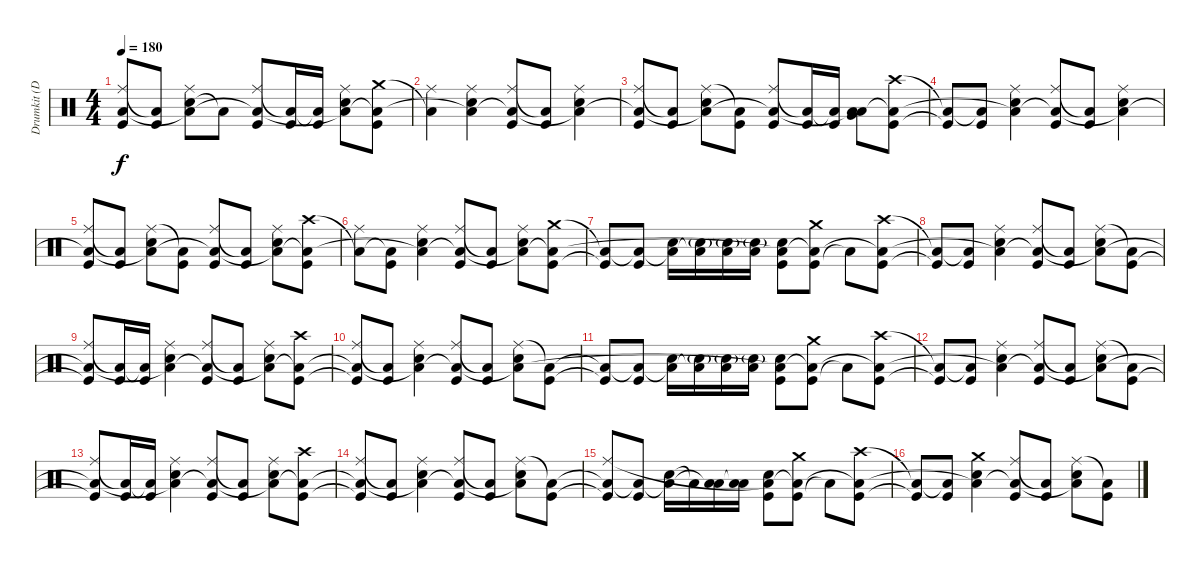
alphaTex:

\track ("Drumkit (DeGrasso)" "Drumkit (D") {instrument percussion}
\staff {score}
\articulation defaults
\ts (4 4)
\tempo 180
\clef neutral
\ks c
("Kick (hit)" "Ride (middle)" "Low Floor Tom (hit)"{t}).8{dy f} ("Kick (hit)" "Low Floor Tom (hit)"{t}).8 ("Snare (hit) 2" "Ride (middle)" "Low Floor Tom (hit)"{t}).8 "Low Floor Tom (hit)"{t}.8 ("Kick (hit)" "Ride (middle)" "Low Floor Tom (hit)"{t}).8 ("Kick (hit)" "Low Floor Tom (hit)"{t}).16 ("Kick (hit)" "Low Floor Tom (hit)"{t}).16 ("Snare (hit) 2" "Ride (middle)" "Low Floor Tom (hit)"{t}).8 ("Kick (hit)" "Crash medium (hit)" "Low Floor Tom (hit)"{t}).8 |
("Ride (middle)" "Low Floor Tom (hit)"{t}).4 ("Snare (hit) 2" "Ride (middle)" "Low Floor Tom (hit)"{t}).4 ("Kick (hit)" "Ride (middle)" "Low Floor Tom (hit)"{t}).8 ("Kick (hit)" "Low Floor Tom (hit)"{t}).8 ("Snare (hit) 2" "Ride (middle)" "Low Floor Tom (hit)"{t}).4 |
("Kick (hit)" "Ride (middle)" "Low Floor Tom (hit)"{t}).8 ("Kick (hit)" "Low Floor Tom (hit)"{t}).8 ("Snare (hit) 2" "Ride (middle)" "Low Floor Tom (hit)"{t}).8 ("Kick (hit)" "Low Floor Tom (hit)"{t}).8 ("Kick (hit)" "Ride (middle)" "Low Floor Tom (hit)"{t}).8 ("Kick (hit)" "Low Floor Tom (hit)"{t}).16 ("Kick (hit)" "Low Floor Tom (hit)"{t}).16 ("Very Low Tom (hit)" "Low Tom (hit)" "Low Floor Tom (hit)"{t}).8 ("Kick (hit)" "Crash high (hit)" "Low Floor Tom (hit)"{t}).8 |
("Kick (hit)"{t} "Low Floor Tom (hit)"{t}).8 ("Kick (hit)" "Low Floor Tom (hit)"{t}).8 ("Snare (hit) 2" "Ride (middle)" "Low Floor Tom (hit)"{t}).4 ("Kick (hit)" "Ride (middle)" "Low Floor Tom (hit)"{t}).8 ("Kick (hit)" "Low Floor Tom (hit)"{t}).8 ("Snare (hit) 2" "Ride (middle)" "Low Floor Tom (hit)"{t}).4 |
("Kick (hit)" "Ride (middle)" "Low Floor Tom (hit)"{t}).8 ("Kick (hit)" "Low Floor Tom (hit)"{t}).8 ("Snare (hit) 2" "Ride (middle)" "Low Floor Tom (hit)"{t}).8 ("Kick (hit)" "Low Floor Tom (hit)"{t}).8 ("Kick (hit)" "Ride (middle)" "Low Floor Tom (hit)"{t}).8 ("Kick (hit)" "Low Floor Tom (hit)"{t}).8 ("Snare (hit) 2" "Ride (middle)" "Low Floor Tom (hit)"{t}).8 ("Kick (hit)" "Crash high (hit)" "Low Floor Tom (hit)"{t}).8 |
("Ride (middle)" "Low Floor Tom (hit)"{t}).8 ("Kick (hit)" "Low Floor Tom (hit)"{t}).8 ("Snare (hit) 2" "Ride (middle)" "Low Floor Tom (hit)"{t}).4 ("Kick (hit)" "Ride (middle)" "Low Floor Tom (hit)"{t}).8 ("Kick (hit)" "Low Floor Tom (hit)"{t}).8 ("Snare (hit) 2" "Ride (middle)" "Low Floor Tom (hit)"{t}).8 ("Kick (hit)" "Crash medium (hit)" "Low Floor Tom (hit)"{t}).8 |
("Kick (hit)"{t} "Low Floor Tom (hit)"{t}).8 ("Kick (hit)" "Low Floor Tom (hit)"{t}).8 ("Snare (hit) 2" "Low Floor Tom (hit)"{t}).16 ("Snare (hit) 2"{g} "Low Floor Tom (hit)"{t}).16 ("Snare (hit) 2"{g} "Low Floor Tom (hit)"{t}).16 ("Snare (hit) 2"{g} "Low Floor Tom (hit)"{t}).16 ("Kick (hit)" "Snare (hit) 2" "Low Floor Tom (hit)"{t}).8 ("Kick (hit)" "Crash medium (hit)" "Low Floor Tom (hit)"{t}).8 "Low Floor Tom (hit)"{t}.8 ("Kick (hit)" "Crash high (hit)" "Low Floor Tom (hit)"{t}).8 |
("Kick (hit)"{t} "Low Floor Tom (hit)"{t}).8 ("Kick (hit)" "Low Floor Tom (hit)"{t}).8 ("Snare (hit) 2" "Ride (middle)" "Low Floor Tom (hit)"{t}).4 ("Kick (hit)" "Ride (middle)" "Low Floor Tom (hit)"{t}).8 ("Kick (hit)" "Low Floor Tom (hit)"{t}).8 ("Snare (hit) 2" "Ride (middle)" "Low Floor Tom (hit)"{t}).8 ("Kick (hit)" "Low Floor Tom (hit)"{t}).8 |
("Kick (hit)"{t} "Ride (middle)" "Low Floor Tom (hit)"{t}).8 ("Kick (hit)" "Low Floor Tom (hit)"{t}).16 ("Kick (hit)" "Low Floor Tom (hit)"{t}).16 ("Snare (hit) 2" "Ride (middle)" "Low Floor Tom (hit)"{t}).4 ("Kick (hit)" "Ride (middle)" "Low Floor Tom (hit)"{t}).8 ("Kick (hit)" "Low Floor Tom (hit)"{t}).8 ("Snare (hit) 2" "Ride (middle)" "Low Floor Tom (hit)"{t}).8 ("Kick (hit)" "Crash high (hit)" "Low Floor Tom (hit)"{t}).8 |
("Kick (hit)"{t} "Ride (middle)" "Low Floor Tom (hit)"{t}).8 ("Kick (hit)" "Low Floor Tom (hit)"{t}).8 ("Snare (hit) 2" "Ride (middle)" "Low Floor Tom (hit)"{t}).4 ("Kick (hit)" "Ride (middle)" "Low Floor Tom (hit)"{t}).8 ("Kick (hit)" "Low Floor Tom (hit)"{t}).8 ("Snare (hit) 2" "Ride (middle)" "Low Floor Tom (hit)"{t}).8 ("Kick (hit)" "Low Floor Tom (hit)"{t}).8 |
("Kick (hit)"{t} "Low Floor Tom (hit)"{t}).8 ("Kick (hit)" "Low Floor Tom (hit)"{t}).8 ("Snare (hit) 2" "Low Floor Tom (hit)"{t}).16 ("Snare (hit) 2"{g} "Low Floor Tom (hit)"{t}).16 ("Snare (hit) 2"{g} "Low Floor Tom (hit)"{t}).16 ("Snare (hit) 2"{g} "Low Floor Tom (hit)"{t}).16 ("Kick (hit)" "Snare (hit) 2" "Low Floor Tom (hit)"{t}).8 ("Kick (hit)" "Crash medium (hit)" "Low Floor Tom (hit)"{t}).8 "Low Floor Tom (hit)"{t}.8 ("Kick (hit)" "Crash high (hit)" "Low Floor Tom (hit)"{t}).8 |
("Kick (hit)"{t} "Low Floor Tom (hit)"{t}).8 ("Kick (hit)" "Low Floor Tom (hit)"{t}).8 ("Snare (hit) 2" "Ride (middle)" "Low Floor Tom (hit)"{t}).4 ("Kick (hit)" "Ride (middle)" "Low Floor Tom (hit)"{t}).8 ("Kick (hit)" "Low Floor Tom (hit)"{t}).8 ("Snare (hit) 2" "Ride (middle)" "Low Floor Tom (hit)"{t}).8 ("Kick (hit)" "Low Floor Tom (hit)"{t}).8 |
("Kick (hit)"{t} "Ride (middle)" "Low Floor Tom (hit)"{t}).8 ("Kick (hit)" "Low Floor Tom (hit)"{t}).16 ("Kick (hit)" "Low Floor Tom (hit)"{t}).16 ("Snare (hit) 2" "Ride (middle)" "Low Floor Tom (hit)"{t}).4 ("Kick (hit)" "Ride (middle)" "Low Floor Tom (hit)"{t}).8 ("Kick (hit)" "Low Floor Tom (hit)"{t}).8 ("Snare (hit) 2" "Ride (middle)" "Low Floor Tom (hit)"{t}).8 ("Kick (hit)" "Crash high (hit)" "Low Floor Tom (hit)"{t}).8 |
("Kick (hit)"{t} "Ride (middle)" "Low Floor Tom (hit)"{t}).8 ("Kick (hit)" "Low Floor Tom (hit)"{t}).8 ("Snare (hit) 2" "Ride (middle)" "Low Floor Tom (hit)"{t}).4 ("Kick (hit)" "Ride (middle)" "Low Floor Tom (hit)"{t}).8 ("Kick (hit)" "Low Floor Tom (hit)"{t}).8 ("Snare (hit) 2" "Ride (middle)" "Low Floor Tom (hit)"{t}).8 ("Kick (hit)" "Low Floor Tom (hit)"{t}).8 |
("Kick (hit)"{t} "Low Floor Tom (hit)"{t} "Ride (middle)").8 ("Kick (hit)" "Low Floor Tom (hit)"{t}).8 ("Snare (hit) 2" "Low Floor Tom (hit)"{t}).16 "Low Floor Tom (hit)"{t}.16 ("Low Tom (hit)" "Low Floor Tom (hit)"{t}).16 ("Low Tom (hit)" "Low Floor Tom (hit)"{t}).16 ("Kick (hit)" "Snare (hit) 2" "Low Floor Tom (hit)"{t}).8 ("Kick (hit)" "Crash medium (hit)" "Low Floor Tom (hit)"{t}).8 "Low Floor Tom (hit)"{t}.8 ("Kick (hit)" "Crash high (hit)" "Low Floor Tom (hit)"{t}).8 |
("Kick (hit)"{t} "Low Floor Tom (hit)"{t}).8 ("Kick (hit)" "Low Floor Tom (hit)"{t}).8 ("Snare (hit) 2" "Crash medium (hit)" "Low Floor Tom (hit)"{t}).4 ("Kick (hit)" "Ride (middle)" "Low Floor Tom (hit)"{t}).8 ("Kick (hit)" "Low Floor Tom (hit)"{t}).8 ("Snare (hit) 2" "Ride (middle)" "Low Floor Tom (hit)"{t}).8 ("Kick (hit)" "Low Floor Tom (hit)"{t}).8
